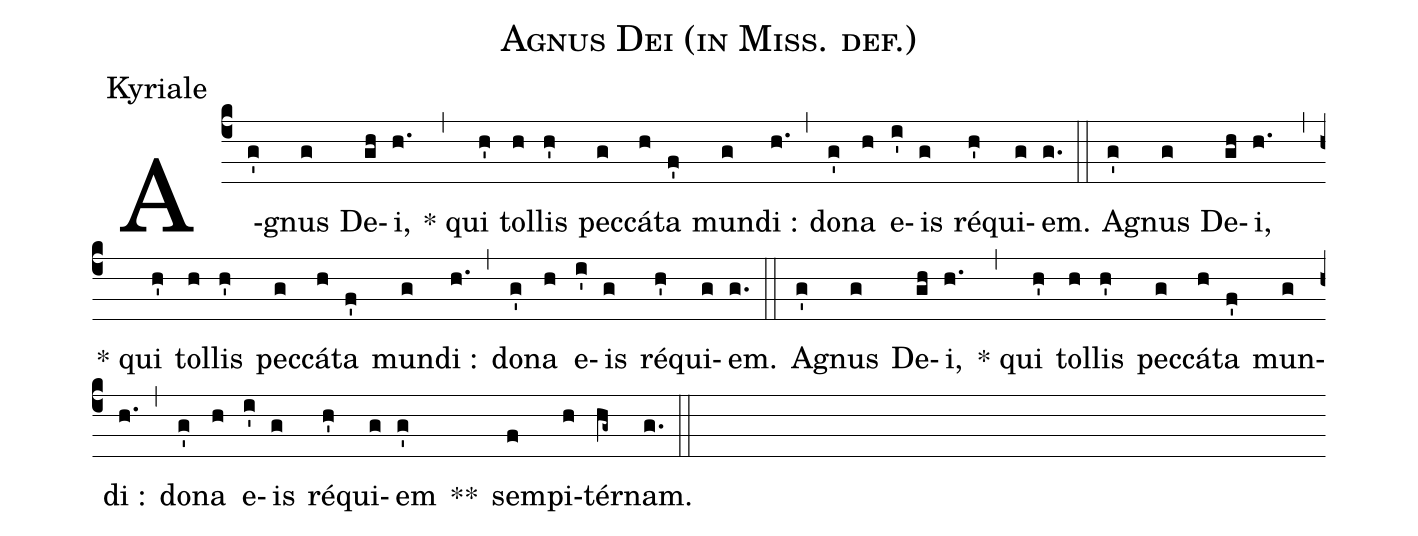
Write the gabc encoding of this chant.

name:Agnus Dei (in Miss. def.);
office-part:Kyriale;
%%
(c4) A(g')gnus(g) De(gh)i,(h.) (,) * qui(h') tol(h)lis(h') pec(g)cá(h)ta(f') mun(g)di :(h.) (,) do(g')na(h) e(i')is(g) ré(h')qui(g)em.(g.) (::)
A(g')gnus(g) De(gh)i,(h.) (,) * qui(h') tol(h)lis(h') pec(g)cá(h)ta(f') mun(g)di :(h.) (,) do(g')na(h) e(i')is(g) ré(h')qui(g)em.(g.) (::)
A(g')gnus(g) De(gh)i,(h.) (,) * qui(h') tol(h)lis(h') pec(g)cá(h)ta(f') mun(g)di :(h.) (,) do(g')na(h) e(i')is(g) ré(h')qui(g)em(g') **() sem(f)pi(h)tér(hg~)nam.(g.) (::)
